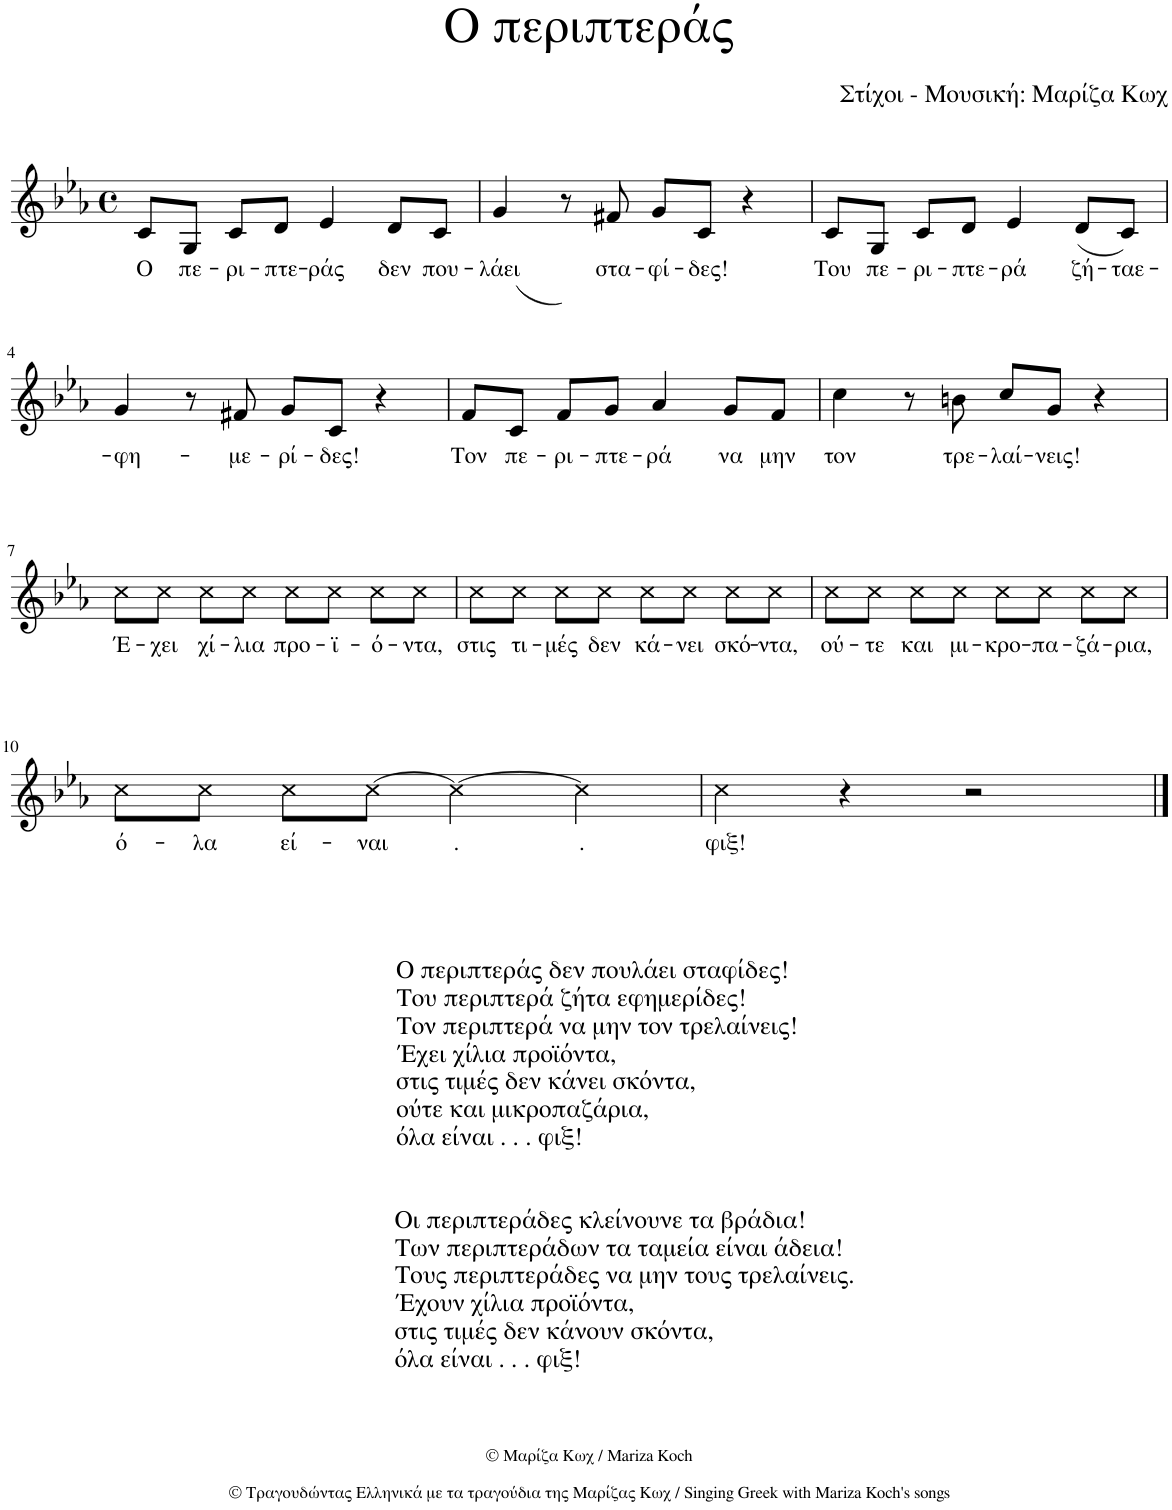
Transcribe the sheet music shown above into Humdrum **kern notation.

**kern	**text
*part1	*part1
*staff1	*staff1
*I"Φωνή	*
*clefG2	*
*k[b-e-a-]	*
*M4/4	*
*met(c)	*
=1	=1
!	!LO:LY:b
8c/L	Ο
!	!LO:LY:b
8G/J	πε-
!	!LO:LY:b
8c/L	-ρι-
!	!LO:LY:b
8d/J	-πτε-
!	!LO:LY:b
4e-/	-ράς
!	!LO:LY:b
8d/L	δεν
!	!LO:LY:b
8c/J	που-
=2	=2
!	!LO:LY:b
4g/	-λάει
8r	.
!	!LO:LY:b
8f#X/	στα-
!	!LO:LY:b
(8g/L	-φί-
!	!LO:LY:b
8c/J)	-δες!
4r	.
=3	=3
!	!LO:LY:b
8c/L	Του
!	!LO:LY:b
8G/J	πε-
!	!LO:LY:b
8c/L	-ρι-
!	!LO:LY:b
8d/J	-πτε-
!	!LO:LY:b
4e-/	-ρά
!	!LO:LY:b
(8d/L	ζή-
!	!LO:LY:b
8c/J)	-ταε-
!!LO:LB:g=z
=4	=4
!	!LO:LY:b
4g/	-φη-
8r	.
!	!LO:LY:b
8f#X/	-με-
!	!LO:LY:b
8g/L	-ρί-
!	!LO:LY:b
8c/J	-δες!
4r	.
=5	=5
!	!LO:LY:b
8f/L	Τον
!	!LO:LY:b
8c/J	πε-
!	!LO:LY:b
8f/L	-ρι-
!	!LO:LY:b
8g/J	-πτε-
!	!LO:LY:b
4a-/	-ρά
!	!LO:LY:b
8g/L	να
!	!LO:LY:b
8f/J	μην
=6	=6
!	!LO:LY:b
4cc\	τον
8r	.
!	!LO:LY:b
8bn\	τρε-
!	!LO:LY:b
8cc/L	-λαί-
!	!LO:LY:b
8g/J	-νεις!
4r	.
!!LO:LB:g=z
=7	=7
!	!LO:LY:b
8cc\L	Έ-
!	!LO:LY:b
8cc\J	-χει
!	!LO:LY:b
8cc\L	χί-
!	!LO:LY:b
8cc\J	-λια
!	!LO:LY:b
8cc\L	προ-
!	!LO:LY:b
8cc\J	-ϊ-
!	!LO:LY:b
8cc\L	-ό-
!	!LO:LY:b
8cc\J	-ντα,
=8	=8
!	!LO:LY:b
8cc\L	στις
!	!LO:LY:b
8cc\J	τι-
!	!LO:LY:b
8cc\L	-μές
!	!LO:LY:b
8cc\J	δεν
!	!LO:LY:b
8cc\L	κά-
!	!LO:LY:b
8cc\J	-νει
!	!LO:LY:b
8cc\L	σκό-
!	!LO:LY:b
8cc\J	-ντα,
=9	=9
!	!LO:LY:b
8cc\L	ού-
!	!LO:LY:b
8cc\J	-τε
!	!LO:LY:b
8cc\L	και
!	!LO:LY:b
8cc\J	μι-
!	!LO:LY:b
8cc\L	-κρο-
!	!LO:LY:b
8cc\J	-πα-
!	!LO:LY:b
8cc\L	-ζά-
!	!LO:LY:b
8cc\J	-ρια,
!!LO:LB:g=z
=10	=10
!	!LO:LY:b
8cc\L	ό-
!	!LO:LY:b
8cc\J	-λα
!	!LO:LY:b
8cc\L	εί-
!	!LO:LY:b
[8cc\J	-ναι
!	!LO:LY:b
4cc\_	.
!	!LO:LY:b
4cc\]	.
=11	=11
!LO:TX:b:t=Οι περιπτεράδες κλείνουνε τα βράδια!	!
!LO:TX:b:t=Των περιπτεράδων τα ταμεία είναι άδεια!	!
!LO:TX:b:t=Τους περιπτεράδες να μην τους τρελαίνεις.	!
!LO:TX:b:t=Έχουν χίλια προϊόντα,	!
!LO:TX:b:t=στις τιμές δεν κάνουν σκόντα,	!
!LO:TX:b:t=όλα είναι . . . φιξ!	!
!LO:TX:b:t=Ο περιπτεράς δεν πουλάει σταφίδες!	!
!LO:TX:b:t=Του περιπτερά ζήτα εφημερίδες!	!
!LO:TX:b:t=Τον περιπτερά να μην τον τρελαίνεις!	!
!LO:TX:b:t=Έχει χίλια προϊόντα,	!
!LO:TX:b:t=στις τιμές δεν κάνει σκόντα,	!
!LO:TX:b:t=ούτε και μικροπαζάρια,	!
!LO:TX:b:t=όλα είναι . . . φιξ!	!
!	!LO:LY:b
4cc\	φιξ!
4r	.
2r	.
==	==
*-	*-
